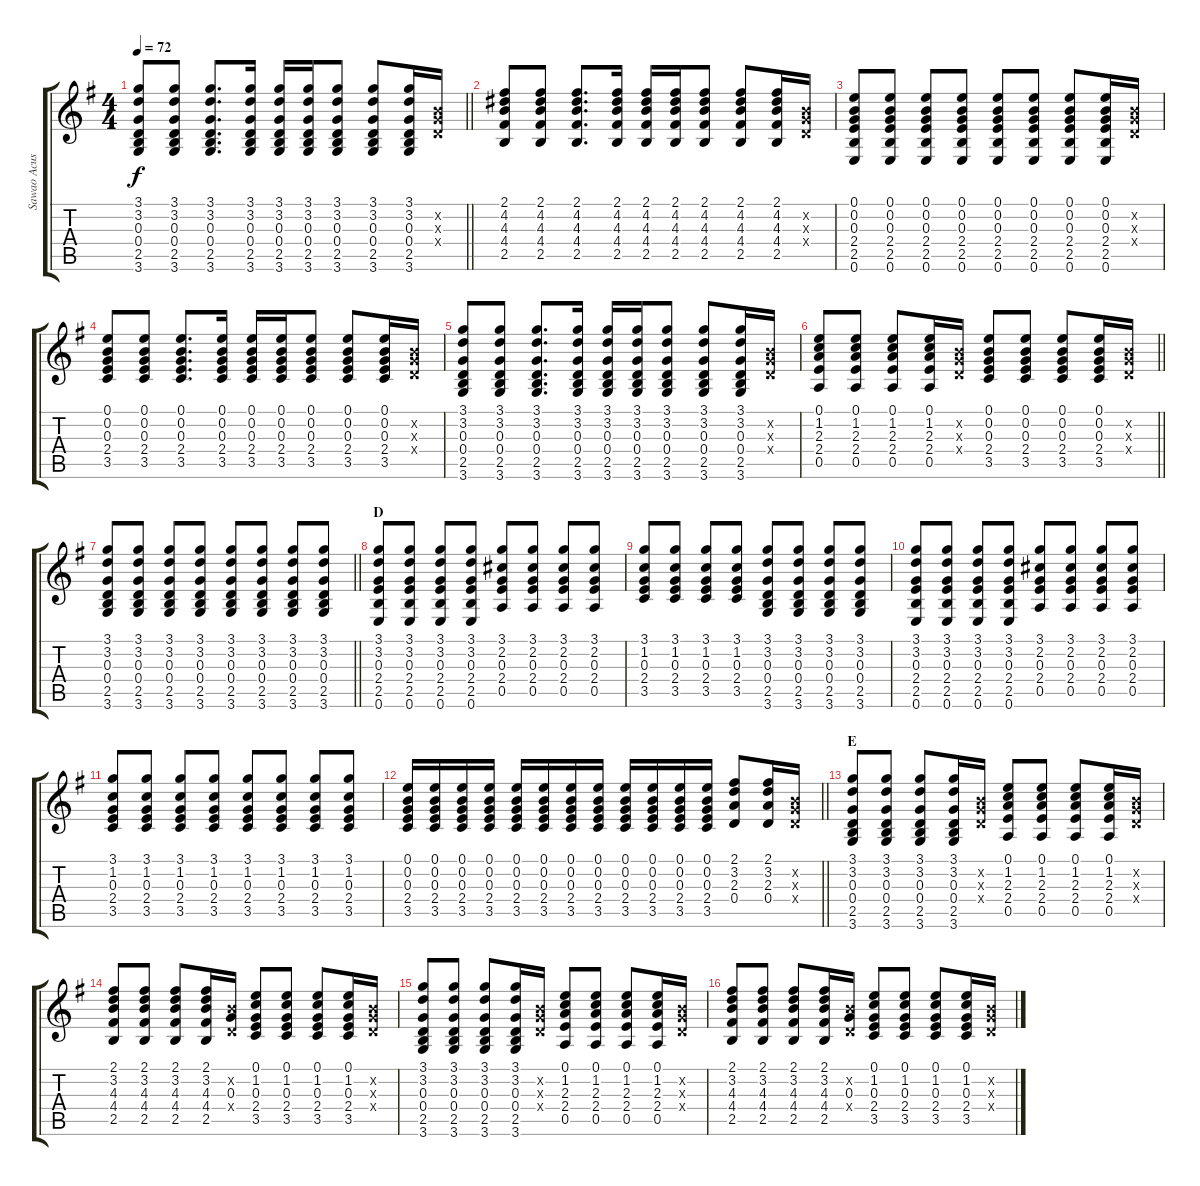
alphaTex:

\track ("Sawao Acustic" "Sawao Acus") {instrument acousticguitarsteel}
\staff {score tabs}
\tuning (E4 B3 G3 D3 A2 E2) {hide}
\ts (4 4)
\section ("" "")
\tempo 72
\clef g2
\barLineRight lightlight
\ks g
(3.1 3.2 0.3 0.4 2.5 3.6).8{dy f} (3.1 3.2 0.3 0.4 2.5 3.6).8 (3.1 3.2 0.3 0.4 2.5 3.6).8{d} (3.1 3.2 0.3 0.4 2.5 3.6).16 (3.1 3.2 0.3 0.4 2.5 3.6).16 (3.1 3.2 0.3 0.4 2.5 3.6).16 (3.1 3.2 0.3 0.4 2.5 3.6).8 (3.1 3.2 0.3 0.4 2.5 3.6).8 (3.1 3.2 0.3 0.4 2.5 3.6).16 (0.2{x} 0.3{x} 0.4{x}).16 |
\section ("" "")
(2.1 4.2 4.3 4.4 2.5).8 (2.1 4.2 4.3 4.4 2.5).8 (2.1 4.2 4.3 4.4 2.5).8{d} (2.1 4.2 4.3 4.4 2.5).16 (2.1 4.2 4.3 4.4 2.5).16 (2.1 4.2 4.3 4.4 2.5).16 (2.1 4.2 4.3 4.4 2.5).8 (2.1 4.2 4.3 4.4 2.5).8 (2.1 4.2 4.3 4.4 2.5).16 (0.2{x} 0.3{x} 0.4{x}).16 |
(0.1 0.2 0.3 2.4 2.5 0.6).8 (0.1 0.2 0.3 2.4 2.5 0.6).8 (0.1 0.2 0.3 2.4 2.5 0.6).8 (0.1 0.2 0.3 2.4 2.5 0.6).8 (0.1 0.2 0.3 2.4 2.5 0.6).8 (0.1 0.2 0.3 2.4 2.5 0.6).8 (0.1 0.2 0.3 2.4 2.5 0.6).8 (0.1 0.2 0.3 2.4 2.5 0.6).16 (0.2{x} 0.3{x} 0.4{x}).16 |
(0.1 0.2 0.3 2.4 3.5).8 (0.1 0.2 0.3 2.4 3.5).8 (0.1 0.2 0.3 2.4 3.5).8{d} (0.1 0.2 0.3 2.4 3.5).16 (0.1 0.2 0.3 2.4 3.5).16 (0.1 0.2 0.3 2.4 3.5).16 (0.1 0.2 0.3 2.4 3.5).8 (0.1 0.2 0.3 2.4 3.5).8 (0.1 0.2 0.3 2.4 3.5).16 (0.2{x} 0.3{x} 0.4{x}).16 |
(3.1 3.2 0.3 0.4 2.5 3.6).8 (3.1 3.2 0.3 0.4 2.5 3.6).8 (3.1 3.2 0.3 0.4 2.5 3.6).8{d} (3.1 3.2 0.3 0.4 2.5 3.6).16 (3.1 3.2 0.3 0.4 2.5 3.6).16 (3.1 3.2 0.3 0.4 2.5 3.6).16 (3.1 3.2 0.3 0.4 2.5 3.6).8 (3.1 3.2 0.3 0.4 2.5 3.6).8 (3.1 3.2 0.3 0.4 2.5 3.6).16 (0.2{x} 0.3{x} 0.4{x}).16 |
\barLineRight lightlight
(0.1 1.2 2.3 2.4 0.5).8 (0.1 1.2 2.3 2.4 0.5).8 (0.1 1.2 2.3 2.4 0.5).8 (0.1 1.2 2.3 2.4 0.5).16 (0.2{x} 0.3{x} 0.4{x}).16 (0.1 0.2 0.3 2.4 3.5).8 (0.1 0.2 0.3 2.4 3.5).8 (0.1 0.2 0.3 2.4 3.5).8 (0.1 0.2 0.3 2.4 3.5).16 (0.2{x} 0.3{x} 0.4{x}).16 |
\section ("" "")
\barLineRight lightlight
(3.1 3.2 0.3 0.4 2.5 3.6).8 (3.1 3.2 0.3 0.4 2.5 3.6).8 (3.1 3.2 0.3 0.4 2.5 3.6).8 (3.1 3.2 0.3 0.4 2.5 3.6).8 (3.1 3.2 0.3 0.4 2.5 3.6).8 (3.1 3.2 0.3 0.4 2.5 3.6).8 (3.1 3.2 0.3 0.4 2.5 3.6).8 (3.1 3.2 0.3 0.4 2.5 3.6).8 |
\section ("" "D")
(3.1 3.2 0.3 2.4 2.5 0.6).8 (3.1 3.2 0.3 2.4 2.5 0.6).8 (3.1 3.2 0.3 2.4 2.5 0.6).8 (3.1 3.2 0.3 2.4 2.5 0.6).8 (3.1 2.2 0.3 2.4 0.5).8 (3.1 2.2 0.3 2.4 0.5).8 (3.1 2.2 0.3 2.4 0.5).8 (3.1 2.2 0.3 2.4 0.5).8 |
(3.1 1.2 0.3 2.4 3.5).8 (3.1 1.2 0.3 2.4 3.5).8 (3.1 1.2 0.3 2.4 3.5).8 (3.1 1.2 0.3 2.4 3.5).8 (3.1 3.2 0.3 0.4 2.5 3.6).8 (3.1 3.2 0.3 0.4 2.5 3.6).8 (3.1 3.2 0.3 0.4 2.5 3.6).8 (3.1 3.2 0.3 0.4 2.5 3.6).8 |
(3.1 3.2 0.3 2.4 2.5 0.6).8 (3.1 3.2 0.3 2.4 2.5 0.6).8 (3.1 3.2 0.3 2.4 2.5 0.6).8 (3.1 3.2 0.3 2.4 2.5 0.6).8 (3.1 2.2 0.3 2.4 0.5).8 (3.1 2.2 0.3 2.4 0.5).8 (3.1 2.2 0.3 2.4 0.5).8 (3.1 2.2 0.3 2.4 0.5).8 |
(3.1 1.2 0.3 2.4 3.5).8 (3.1 1.2 0.3 2.4 3.5).8 (3.1 1.2 0.3 2.4 3.5).8 (3.1 1.2 0.3 2.4 3.5).8 (3.1 1.2 0.3 2.4 3.5).8 (3.1 1.2 0.3 2.4 3.5).8 (3.1 1.2 0.3 2.4 3.5).8 (3.1 1.2 0.3 2.4 3.5).8 |
\barLineRight lightlight
(0.1 0.2 0.3 2.4 3.5).16 (0.1 0.2 0.3 2.4 3.5).16 (0.1 0.2 0.3 2.4 3.5).16 (0.1 0.2 0.3 2.4 3.5).16 (0.1 0.2 0.3 2.4 3.5).16 (0.1 0.2 0.3 2.4 3.5).16 (0.1 0.2 0.3 2.4 3.5).16 (0.1 0.2 0.3 2.4 3.5).16 (0.1 0.2 0.3 2.4 3.5).16 (0.1 0.2 0.3 2.4 3.5).16 (0.1 0.2 0.3 2.4 3.5).16 (0.1 0.2 0.3 2.4 3.5).16 (2.1 3.2 2.3 0.4).8 (2.1 3.2 2.3 0.4).16 (0.2{x} 0.3{x} 0.4{x}).16 |
\section ("" "E")
(3.1 3.2 0.3 0.4 2.5 3.6).8 (3.1 3.2 0.3 0.4 2.5 3.6).8 (3.1 3.2 0.3 0.4 2.5 3.6).8 (3.1 3.2 0.3 0.4 2.5 3.6).16 (0.2{x} 0.3{x} 0.4{x}).16 (0.1 1.2 2.3 2.4 0.5).8 (0.1 1.2 2.3 2.4 0.5).8 (0.1 1.2 2.3 2.4 0.5).8 (0.1 1.2 2.3 2.4 0.5).16 (0.2{x} 0.3{x} 0.4{x}).16 |
(2.1 3.2 4.3 4.4 2.5).8 (2.1 3.2 4.3 4.4 2.5).8 (2.1 3.2 4.3 4.4 2.5).8 (2.1 3.2 4.3 4.4 2.5).16 (0.2{x} 0.3 0.4{x}).16 (0.1 1.2 0.3 2.4 3.5).8 (0.1 1.2 0.3 2.4 3.5).8 (0.1 1.2 0.3 2.4 3.5).8 (0.1 1.2 0.3 2.4 3.5).16 (0.2{x} 0.3{x} 0.4{x}).16 |
(3.1 3.2 0.3 0.4 2.5 3.6).8 (3.1 3.2 0.3 0.4 2.5 3.6).8 (3.1 3.2 0.3 0.4 2.5 3.6).8 (3.1 3.2 0.3 0.4 2.5 3.6).16 (0.2{x} 0.3{x} 0.4{x}).16 (0.1 1.2 2.3 2.4 0.5).8 (0.1 1.2 2.3 2.4 0.5).8 (0.1 1.2 2.3 2.4 0.5).8 (0.1 1.2 2.3 2.4 0.5).16 (0.2{x} 0.3{x} 0.4{x}).16 |
(2.1 3.2 4.3 4.4 2.5).8 (2.1 3.2 4.3 4.4 2.5).8 (2.1 3.2 4.3 4.4 2.5).8 (2.1 3.2 4.3 4.4 2.5).16 (0.2{x} 0.3 0.4{x}).16 (0.1 1.2 0.3 2.4 3.5).8 (0.1 1.2 0.3 2.4 3.5).8 (0.1 1.2 0.3 2.4 3.5).8 (0.1 1.2 0.3 2.4 3.5).16 (0.2{x} 0.3{x} 0.4{x}).16
